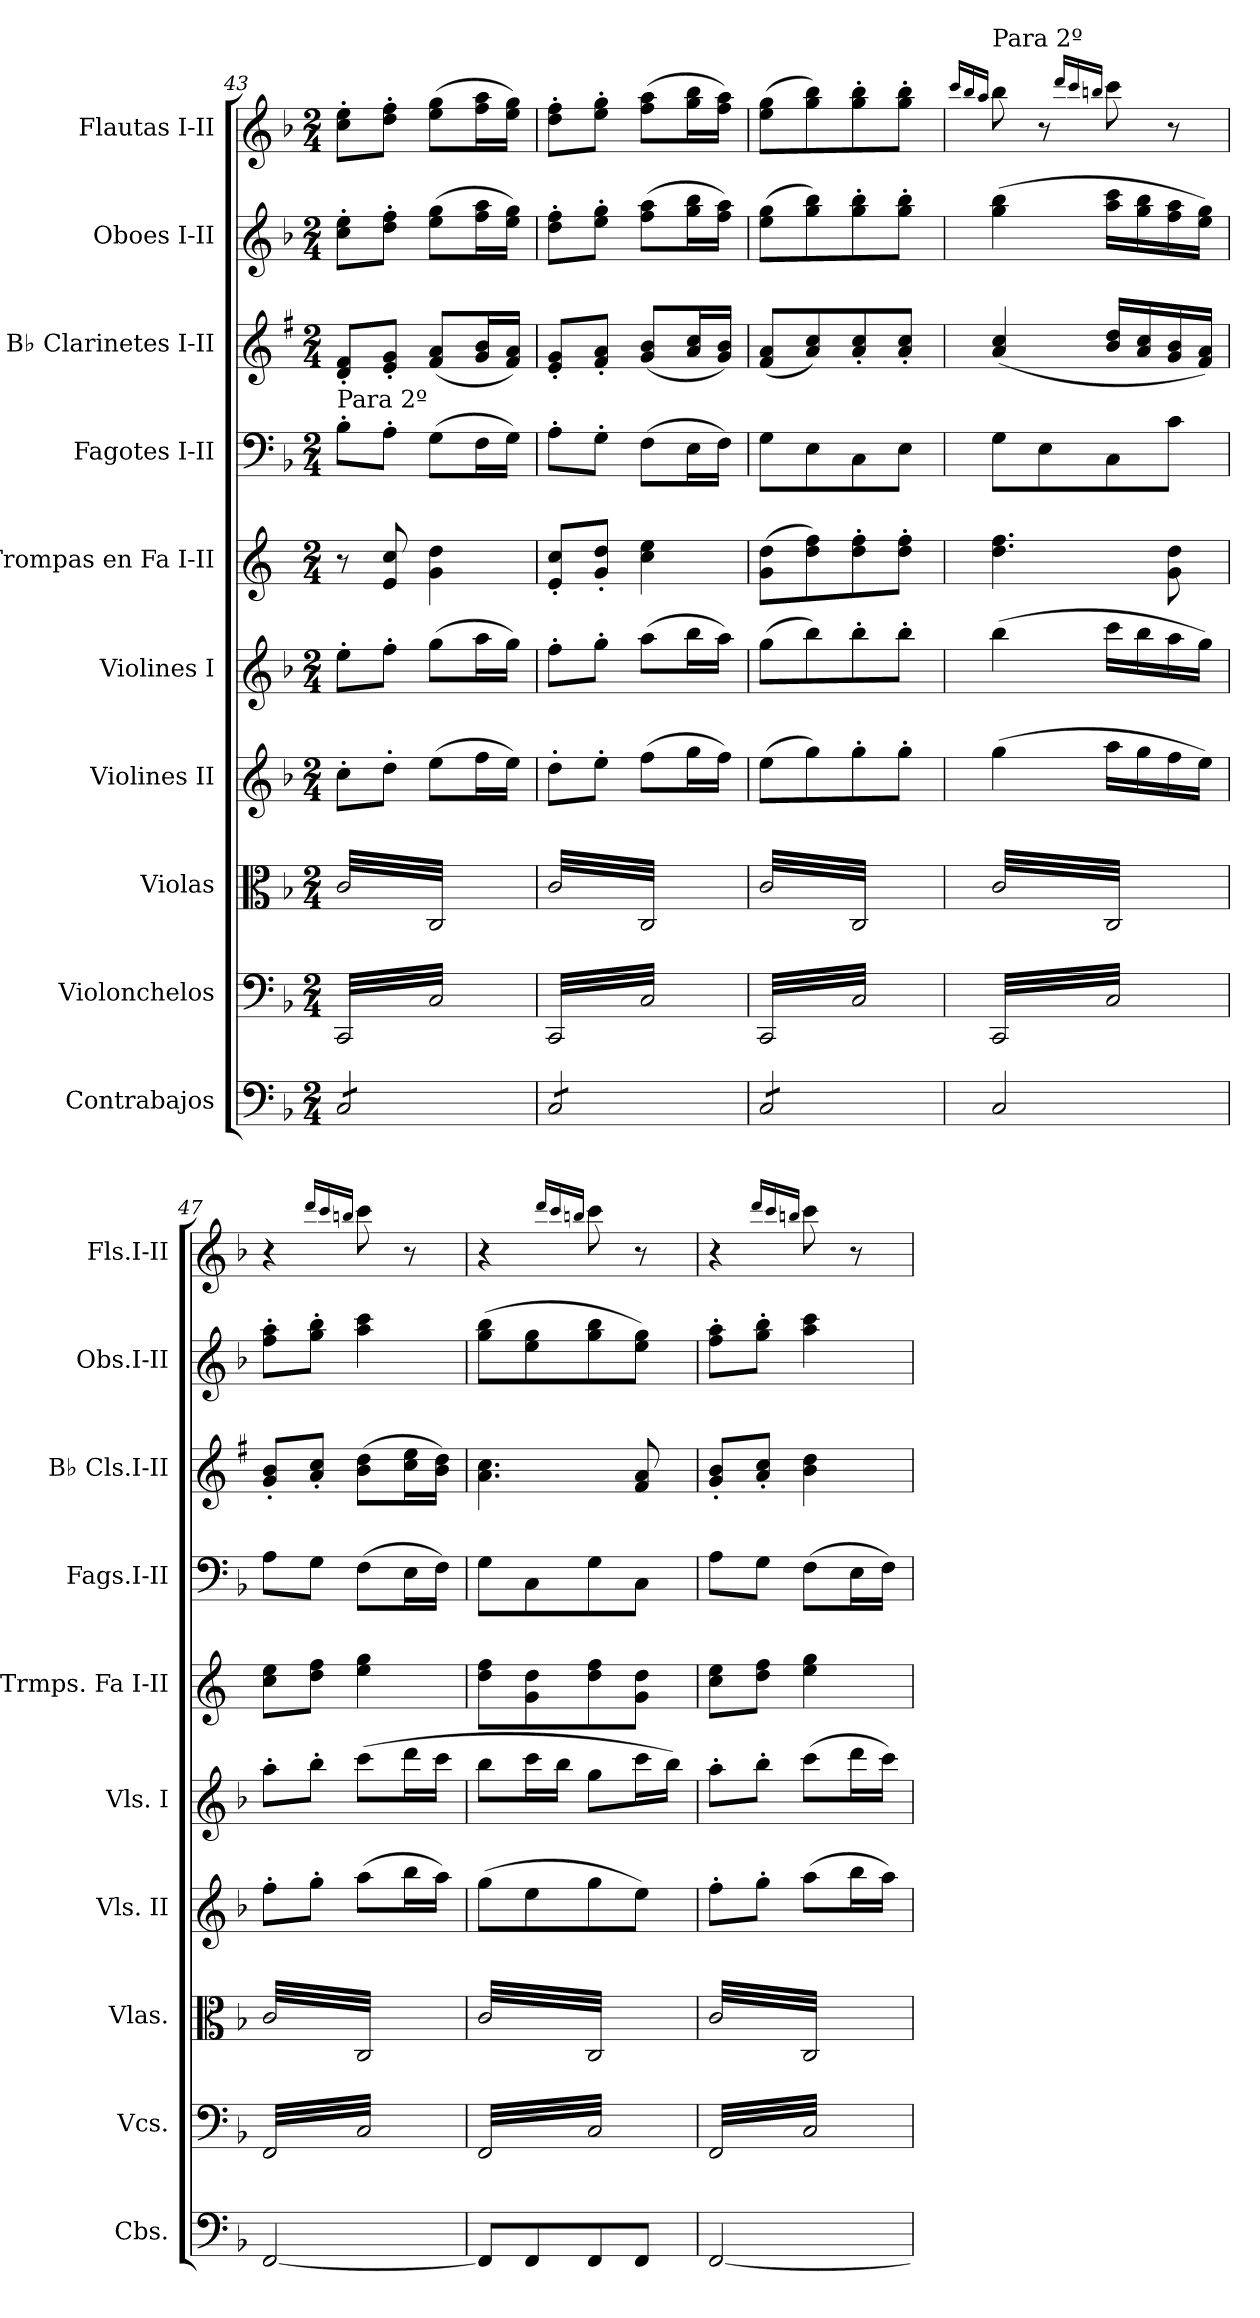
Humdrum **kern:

**kern	**kern	**kern	**kern	**kern	**kern	**kern	**kern	**kern	**kern
*part10	*part9	*part8	*part7	*part6	*part5	*part4	*part3	*part2	*part1
*staff10	*staff9	*staff8	*staff7	*staff6	*staff5	*staff4	*staff3	*staff2	*staff1
*I"Contrabajos	*I"Violonchelos	*I"Violas	*I"Violines II	*I"Violines I	*I"Trompas en Fa I-II	*I"Fagotes I-II	*I"B♭ Clarinetes I-II	*I"Oboes I-II	*I"Flautas I-II
*I'Cbs.	*I'Vcs.	*I'Vlas.	*I'Vls. II	*I'Vls. I	*I'Trmps. Fa I-II	*I'Fags.I-II	*I'B♭ Cls.I-II	*I'Obs.I-II	*I'Fls.I-II
*clefF4	*clefF4	*clefC3	*clefG2	*clefG2	*clefG2	*clefF4	*clefG2	*clefG2	*clefG2
*ITrd7c12	*	*	*	*	*ITrd4c7	*	*ITrd1c2	*	*
*k[b-]	*k[b-]	*k[b-]	*k[b-]	*k[b-]	*k[b-]	*k[b-]	*k[b-]	*k[b-]	*k[b-]
*M2/4	*M2/4	*M2/4	*M2/4	*M2/4	*M2/4	*M2/4	*M2/4	*M2/4	*M2/4
=43	=43	=43	=43	=43	=43	=43	=43	=43	=43
!	!	!	!	!	!	!LO:TX:a:t=Para 2º	!	!	!
*tremolo	*	*	*	*	*	*	*	*	*
*	*tremolo	*	*	*	*	*	*	*	*
*	*	*tremolo	*	*	*	*	*	*	*
8CC/L	32CC/LLL	32c/LLL	8cc'\L	8ee'\L	8r	8B-'\L	8c/' 8e/'L	8cc\' 8ee\'L	8cc\' 8ee\'L
.	32C/	32C/	.	.	.	.	.	.	.
.	32CC/	32c/	.	.	.	.	.	.	.
.	32C/	32C/	.	.	.	.	.	.	.
8CC/	32CC/	32c/	8dd'\J	8ff'\J	8A/ 8f/	8A'\J	8d/' 8f/'J	8dd\' 8ff\'J	8dd\' 8ff\'J
.	32C/	32C/	.	.	.	.	.	.	.
.	32CC/	32c/	.	.	.	.	.	.	.
.	32C/	32C/	.	.	.	.	.	.	.
8CC/	32CC/	32c/	(8ee\L	(8gg\L	4c\ 4g\	(8G\L	(8e/ 8g/L	(8ee\ 8gg\L	(8ee\ 8gg\L
.	32C/	32C/	.	.	.	.	.	.	.
.	32CC/	32c/	.	.	.	.	.	.	.
.	32C/	32C/	.	.	.	.	.	.	.
8CC/J	32CC/	32c/	16ff\L	16aa\L	.	16F\L	16f/ 16a/L	16ff\ 16aa\L	16ff\ 16aa\L
.	32C/	32C/	.	.	.	.	.	.	.
.	32CC/	32c/	16ee\JJ)	16gg\JJ)	.	16G\JJ)	16e/ 16g/JJ)	16ee\ 16gg\JJ)	16ee\ 16gg\JJ)
.	32C/JJJ	32C/JJJ	.	.	.	.	.	.	.
!!LO:PB:g=z
=44	=44	=44	=44	=44	=44	=44	=44	=44	=44
8CC/L	32CC/LLL	32c/LLL	8dd'\L	8ff'\L	8A/' 8f/'L	8A'\L	8d/' 8f/'L	8dd\' 8ff\'L	8dd\' 8ff\'L
.	32C/	32C/	.	.	.	.	.	.	.
.	32CC/	32c/	.	.	.	.	.	.	.
.	32C/	32C/	.	.	.	.	.	.	.
8CC/	32CC/	32c/	8ee'\J	8gg'\J	8c/' 8g/'J	8G'\J	8e/' 8g/'J	8ee\' 8gg\'J	8ee\' 8gg\'J
.	32C/	32C/	.	.	.	.	.	.	.
.	32CC/	32c/	.	.	.	.	.	.	.
.	32C/	32C/	.	.	.	.	.	.	.
8CC/	32CC/	32c/	(8ff\L	(8aa\L	4f\ 4a\	(8F\L	(8f/ 8a/L	(8ff\ 8aa\L	(8ff\ 8aa\L
.	32C/	32C/	.	.	.	.	.	.	.
.	32CC/	32c/	.	.	.	.	.	.	.
.	32C/	32C/	.	.	.	.	.	.	.
8CC/J	32CC/	32c/	16gg\L	16bb-\L	.	16E\L	16g/ 16b-/L	16gg\ 16bb-\L	16gg\ 16bb-\L
.	32C/	32C/	.	.	.	.	.	.	.
.	32CC/	32c/	16ff\JJ)	16aa\JJ)	.	16F\JJ)	16f/ 16a/JJ)	16ff\ 16aa\JJ)	16ff\ 16aa\JJ)
.	32C/JJJ	32C/JJJ	.	.	.	.	.	.	.
=45	=45	=45	=45	=45	=45	=45	=45	=45	=45
8CC/L	32CC/LLL	32c/LLL	(8ee\L	(8gg\L	(8c\ 8g\L	8G\L	(8e/ 8g/L	(8ee\ 8gg\L	(8ee\ 8gg\L
.	32C/	32C/	.	.	.	.	.	.	.
.	32CC/	32c/	.	.	.	.	.	.	.
.	32C/	32C/	.	.	.	.	.	.	.
8CC/	32CC/	32c/	8gg\)	8bb-\)	8g\ 8b-\)	8E\	8g/ 8b-/)	8gg\ 8bb-\)	8gg\ 8bb-\)
.	32C/	32C/	.	.	.	.	.	.	.
.	32CC/	32c/	.	.	.	.	.	.	.
.	32C/	32C/	.	.	.	.	.	.	.
8CC/	32CC/	32c/	8gg'\	8bb-'\	8g\' 8b-\'	8C\	8g/' 8b-/'	8gg\' 8bb-\'	8gg\' 8bb-\'
.	32C/	32C/	.	.	.	.	.	.	.
.	32CC/	32c/	.	.	.	.	.	.	.
.	32C/	32C/	.	.	.	.	.	.	.
8CC/J	32CC/	32c/	8gg'\J	8bb-'\J	8g\' 8b-\'J	8E\J	8g/' 8b-/'J	8gg\' 8bb-\'J	8gg\' 8bb-\'J
*Xtremolo	*	*	*	*	*	*	*	*	*
.	32C/	32C/	.	.	.	.	.	.	.
.	32CC/	32c/	.	.	.	.	.	.	.
.	32C/JJJ	32C/JJJ	.	.	.	.	.	.	.
=46	=46	=46	=46	=46	=46	=46	=46	=46	=46
.	.	.	.	.	.	.	.	.	16qccc/LL
.	.	.	.	.	.	.	.	.	16qbb-/
.	.	.	.	.	.	.	.	.	16qaa/JJ
!	!	!	!	!	!	!	!	!	!LO:TX:a:t=Para 2º
2CC/	32CC/LLL	32c/LLL	(4gg\	(4bb-\	4.g\ 4.b-\	8G\L	(4g/ 4b-/	(4gg\ 4bb-\	8bb-\
.	32C/	32C/	.	.	.	.	.	.	.
.	32CC/	32c/	.	.	.	.	.	.	.
.	32C/	32C/	.	.	.	.	.	.	.
.	32CC/	32c/	.	.	.	8E\	.	.	8r
.	32C/	32C/	.	.	.	.	.	.	.
.	32CC/	32c/	.	.	.	.	.	.	.
.	32C/	32C/	.	.	.	.	.	.	.
.	.	.	.	.	.	.	.	.	16qddd/LL
.	.	.	.	.	.	.	.	.	16qccc/
.	.	.	.	.	.	.	.	.	16qbbn/JJ
.	32CC/	32c/	16aa\LL	16ccc\LL	.	8C\	16a/ 16cc/LL	16aa\ 16ccc\LL	8ccc\
.	32C/	32C/	.	.	.	.	.	.	.
.	32CC/	32c/	16gg\	16bb-\	.	.	16g/ 16b-/	16gg\ 16bb-\	.
.	32C/	32C/	.	.	.	.	.	.	.
.	32CC/	32c/	16ff\	16aa\	8c\ 8g\	8c\J	16f/ 16a/	16ff\ 16aa\	8r
.	32C/	32C/	.	.	.	.	.	.	.
.	32CC/	32c/	16ee\JJ)	16gg\JJ)	.	.	16e/ 16g/JJ)	16ee\ 16gg\JJ)	.
.	32C/JJJ	32C/JJJ	.	.	.	.	.	.	.
=47	=47	=47	=47	=47	=47	=47	=47	=47	=47
[2FFF/	32FF/LLL	32c/LLL	8ff'\L	8aa'\L	8f\ 8a\L	8A\L	8f/' 8a/'L	8ff\' 8aa\'L	4r
.	32C/	32C/	.	.	.	.	.	.	.
.	32FF/	32c/	.	.	.	.	.	.	.
.	32C/	32C/	.	.	.	.	.	.	.
.	32FF/	32c/	8gg'\J	8bb-'\J	8g\ 8b-\J	8G\J	8g/' 8b-/'J	8gg\' 8bb-\'J	.
.	32C/	32C/	.	.	.	.	.	.	.
.	32FF/	32c/	.	.	.	.	.	.	.
.	32C/	32C/	.	.	.	.	.	.	.
.	.	.	.	.	.	.	.	.	16qddd/LL
.	.	.	.	.	.	.	.	.	16qccc/
.	.	.	.	.	.	.	.	.	16qbbn/JJ
.	32FF/	32c/	(8aa\L	(8ccc\L	4a\ 4cc\	(8F\L	(8a\ 8cc\L	4aa\ 4ccc\	8ccc\
.	32C/	32C/	.	.	.	.	.	.	.
.	32FF/	32c/	.	.	.	.	.	.	.
.	32C/	32C/	.	.	.	.	.	.	.
.	32FF/	32c/	16bb-\L	16ddd\L	.	16E\L	16b-\ 16dd\L	.	8r
.	32C/	32C/	.	.	.	.	.	.	.
.	32FF/	32c/	16aa\JJ)	16ccc\JJ	.	16F\JJ)	16a\ 16cc\JJ)	.	.
.	32C/JJJ	32C/JJJ	.	.	.	.	.	.	.
!!LO:PB:g=z
=48	=48	=48	=48	=48	=48	=48	=48	=48	=48
8FFF/L]	32FF/LLL	32c/LLL	(8gg\L	8bb-\L	8g\ 8b-\L	8G\L	4.g\ 4.b-\	(8gg\ 8bb-\L	4r
.	32C/	32C/	.	.	.	.	.	.	.
.	32FF/	32c/	.	.	.	.	.	.	.
.	32C/	32C/	.	.	.	.	.	.	.
8FFF/	32FF/	32c/	8ee\	16ccc\L	8c\ 8g\	8C\	.	8ee\ 8gg\	.
.	32C/	32C/	.	.	.	.	.	.	.
.	32FF/	32c/	.	16bb-\JJ	.	.	.	.	.
.	32C/	32C/	.	.	.	.	.	.	.
.	.	.	.	.	.	.	.	.	16qddd/LL
.	.	.	.	.	.	.	.	.	16qccc/
.	.	.	.	.	.	.	.	.	16qbbn/JJ
8FFF/	32FF/	32c/	8gg\	8gg\L	8g\ 8b-\	8G\	.	8gg\ 8bb-\	8ccc\
.	32C/	32C/	.	.	.	.	.	.	.
.	32FF/	32c/	.	.	.	.	.	.	.
.	32C/	32C/	.	.	.	.	.	.	.
8FFF/J	32FF/	32c/	8ee\J)	16ccc\L	8c\ 8g\J	8C\J	8e/ 8g/	8ee\ 8gg\J)	8r
.	32C/	32C/	.	.	.	.	.	.	.
.	32FF/	32c/	.	16bb-\JJ)	.	.	.	.	.
.	32C/JJJ	32C/JJJ	.	.	.	.	.	.	.
=49	=49	=49	=49	=49	=49	=49	=49	=49	=49
[2FFF/	32FF/LLL	32c/LLL	8ff'\L	8aa'\L	8f\ 8a\L	8A\L	8f/' 8a/'L	8ff\' 8aa\'L	4r
.	32C/	32C/	.	.	.	.	.	.	.
.	32FF/	32c/	.	.	.	.	.	.	.
.	32C/	32C/	.	.	.	.	.	.	.
.	32FF/	32c/	8gg'\J	8bb-'\J	8g\ 8b-\J	8G\J	8g/' 8b-/'J	8gg\' 8bb-\'J	.
.	32C/	32C/	.	.	.	.	.	.	.
.	32FF/	32c/	.	.	.	.	.	.	.
.	32C/	32C/	.	.	.	.	.	.	.
.	.	.	.	.	.	.	.	.	16qddd/LL
.	.	.	.	.	.	.	.	.	16qccc/
.	.	.	.	.	.	.	.	.	16qbbn/JJ
.	32FF/	32c/	(8aa\L	(8ccc\L	4a\ 4cc\	(8F\L	4a\ 4cc\	4aa\ 4ccc\	8ccc\
.	32C/	32C/	.	.	.	.	.	.	.
.	32FF/	32c/	.	.	.	.	.	.	.
.	32C/	32C/	.	.	.	.	.	.	.
.	32FF/	32c/	16bb-\L	16ddd\L	.	16E\L	.	.	8r
.	32C/	32C/	.	.	.	.	.	.	.
.	32FF/	32c/	16aa\JJ)	16ccc\JJ)	.	16F\JJ)	.	.	.
.	32C/JJJ	32C/JJJ	.	.	.	.	.	.	.
*	*	*Xtremolo	*	*	*	*	*	*	*
*	*Xtremolo	*	*	*	*	*	*	*	*
.	.	.	.	.	.	.	.	.	.
.	.	.	.	.	.	.	.	.	.
.	.	.	.	.	.	.	.	.	.
.	.	.	.	.	.	.	.	.	.
.	.	.	.	.	.	.	.	.	.
.	.	.	.	.	.	.	.	.	.
.	.	.	.	.	.	.	.	.	.
.	.	.	.	.	.	.	.	.	.
=	=	=	=	=	=	=	=	=	=
*-	*-	*-	*-	*-	*-	*-	*-	*-	*-
